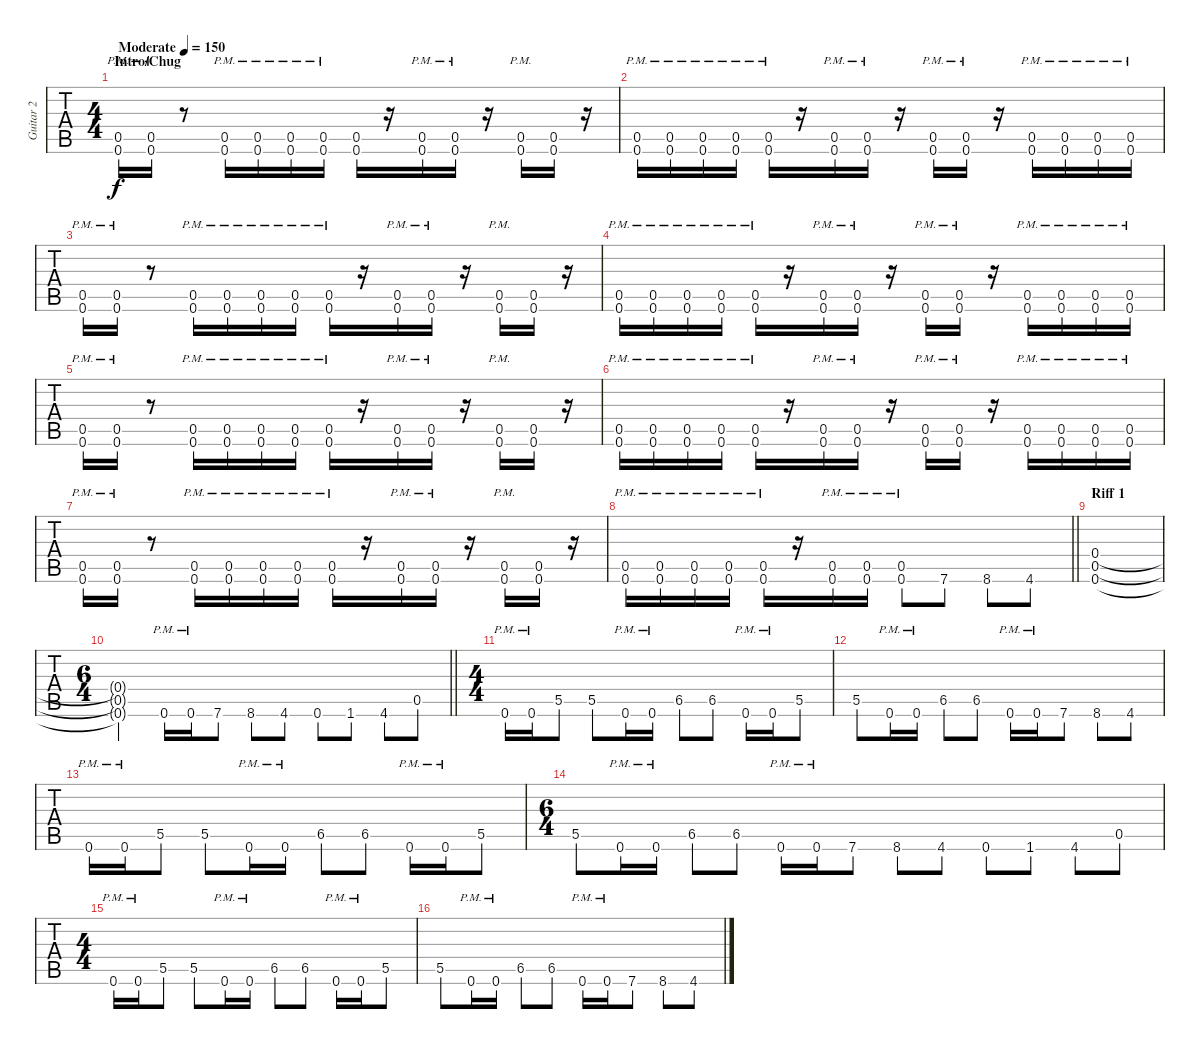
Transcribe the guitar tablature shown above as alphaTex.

\track ("Guitar 2" "Guitar 2") {instrument overdrivenguitar}
\staff {tabs}
\tuning (D4 A3 F3 C3 G2 C2) {hide}
\ts (4 4)
\section ("" "Intro/Chug")
\tempo (150 "Moderate")
\clef g2
\ks c
(0.5{pm} 0.6{pm}).16{dy f instrument overdrivenguitar} (0.5{pm} 0.6{pm}).16 r.8 (0.5{pm} 0.6{pm}).16 (0.5{pm} 0.6{pm}).16 (0.5{pm} 0.6{pm}).16 (0.5{pm} 0.6{pm}).16 (0.5 0.6).16 r.16 (0.5{pm} 0.6{pm}).16 (0.5{pm} 0.6{pm}).16 r.16 (0.5{pm} 0.6{pm}).16 (0.5 0.6).16 r.16 |
(0.5{pm} 0.6{pm}).16 (0.5{pm} 0.6{pm}).16 (0.5{pm} 0.6{pm}).16 (0.5{pm} 0.6{pm}).16 (0.5{pm} 0.6{pm}).16 r.16 (0.5{pm} 0.6{pm}).16 (0.5{pm} 0.6{pm}).16 r.16 (0.5{pm} 0.6{pm}).16 (0.5{pm} 0.6{pm}).16 r.16 (0.5{pm} 0.6{pm}).16 (0.5{pm} 0.6{pm}).16 (0.5{pm} 0.6{pm}).16 (0.5{pm} 0.6{pm}).16 |
(0.5{pm} 0.6{pm}).16 (0.5{pm} 0.6{pm}).16 r.8 (0.5{pm} 0.6{pm}).16 (0.5{pm} 0.6{pm}).16 (0.5{pm} 0.6{pm}).16 (0.5{pm} 0.6{pm}).16 (0.5{pm} 0.6{pm}).16 r.16 (0.5{pm} 0.6{pm}).16 (0.5{pm} 0.6{pm}).16 r.16 (0.5{pm} 0.6{pm}).16 (0.5 0.6).16 r.16 |
(0.5{pm} 0.6{pm}).16 (0.5{pm} 0.6{pm}).16 (0.5{pm} 0.6{pm}).16 (0.5{pm} 0.6{pm}).16 (0.5{pm} 0.6{pm}).16 r.16 (0.5{pm} 0.6{pm}).16 (0.5{pm} 0.6{pm}).16 r.16 (0.5{pm} 0.6{pm}).16 (0.5{pm} 0.6{pm}).16 r.16 (0.5{pm} 0.6{pm}).16 (0.5{pm} 0.6{pm}).16 (0.5{pm} 0.6{pm}).16 (0.5{pm} 0.6{pm}).16 |
(0.5{pm} 0.6{pm}).16 (0.5{pm} 0.6{pm}).16 r.8 (0.5{pm} 0.6{pm}).16 (0.5{pm} 0.6{pm}).16 (0.5{pm} 0.6{pm}).16 (0.5{pm} 0.6{pm}).16 (0.5{pm} 0.6{pm}).16 r.16 (0.5{pm} 0.6{pm}).16 (0.5{pm} 0.6{pm}).16 r.16 (0.5{pm} 0.6{pm}).16 (0.5 0.6).16 r.16 |
(0.5{pm} 0.6{pm}).16 (0.5{pm} 0.6{pm}).16 (0.5{pm} 0.6{pm}).16 (0.5{pm} 0.6{pm}).16 (0.5{pm} 0.6{pm}).16 r.16 (0.5{pm} 0.6{pm}).16 (0.5{pm} 0.6{pm}).16 r.16 (0.5{pm} 0.6{pm}).16 (0.5{pm} 0.6{pm}).16 r.16 (0.5{pm} 0.6{pm}).16 (0.5{pm} 0.6{pm}).16 (0.5{pm} 0.6{pm}).16 (0.5{pm} 0.6{pm}).16 |
(0.5{pm} 0.6{pm}).16 (0.5{pm} 0.6{pm}).16 r.8 (0.5{pm} 0.6{pm}).16 (0.5{pm} 0.6{pm}).16 (0.5{pm} 0.6{pm}).16 (0.5{pm} 0.6{pm}).16 (0.5{pm} 0.6{pm}).16 r.16 (0.5{pm} 0.6{pm}).16 (0.5{pm} 0.6{pm}).16 r.16 (0.5{pm} 0.6{pm}).16 (0.5 0.6).16 r.16 |
\barLineRight lightlight
(0.5{pm} 0.6{pm}).16 (0.5{pm} 0.6{pm}).16 (0.5{pm} 0.6{pm}).16 (0.5{pm} 0.6{pm}).16 (0.5{pm} 0.6{pm}).16 r.16 (0.5{pm} 0.6{pm}).16 (0.5{pm} 0.6{pm}).16 (0.5 0.6{pm}).8 7.6.8 8.6.8 4.6.8 |
\section ("" "Riff 1")
(0.4 0.5 0.6).1 |
\ts (6 4)
\barLineRight lightlight
(0.4{t} 0.5{t} 0.6{t}).2 0.6{pm}.16 0.6{pm}.16 7.6.8 8.6.8 4.6.8 0.6.8 1.6.8{beam split} 4.6.8 0.5.8 |
\ts (4 4)
0.6{pm}.16 0.6{pm}.16 5.5.8 5.5.8 0.6{pm}.16 0.6{pm}.16 6.5.8 6.5.8 0.6{pm}.16 0.6{pm}.16 5.5.8 |
5.5.8 0.6{pm}.16 0.6{pm}.16{beam split} 6.5.8{beam merge} 6.5.8 0.6{pm}.16 0.6{pm}.16 7.6.8 8.6.8 4.6.8 |
0.6{pm}.16 0.6{pm}.16 5.5.8 5.5.8 0.6{pm}.16 0.6{pm}.16 6.5.8 6.5.8 0.6{pm}.16 0.6{pm}.16 5.5.8 |
\ts (6 4)
5.5.8 0.6{pm}.16 0.6{pm}.16{beam split} 6.5.8{beam merge} 6.5.8 0.6{pm}.16 0.6{pm}.16 7.6.8 8.6.8 4.6.8 0.6.8 1.6.8{beam split} 4.6.8 0.5.8 |
\ts (4 4)
0.6{pm}.16 0.6{pm}.16 5.5.8 5.5.8 0.6{pm}.16 0.6{pm}.16 6.5.8 6.5.8 0.6{pm}.16 0.6{pm}.16 5.5.8 |
5.5.8 0.6{pm}.16 0.6{pm}.16{beam split} 6.5.8{beam merge} 6.5.8 0.6{pm}.16 0.6{pm}.16 7.6.8 8.6.8 4.6.8
